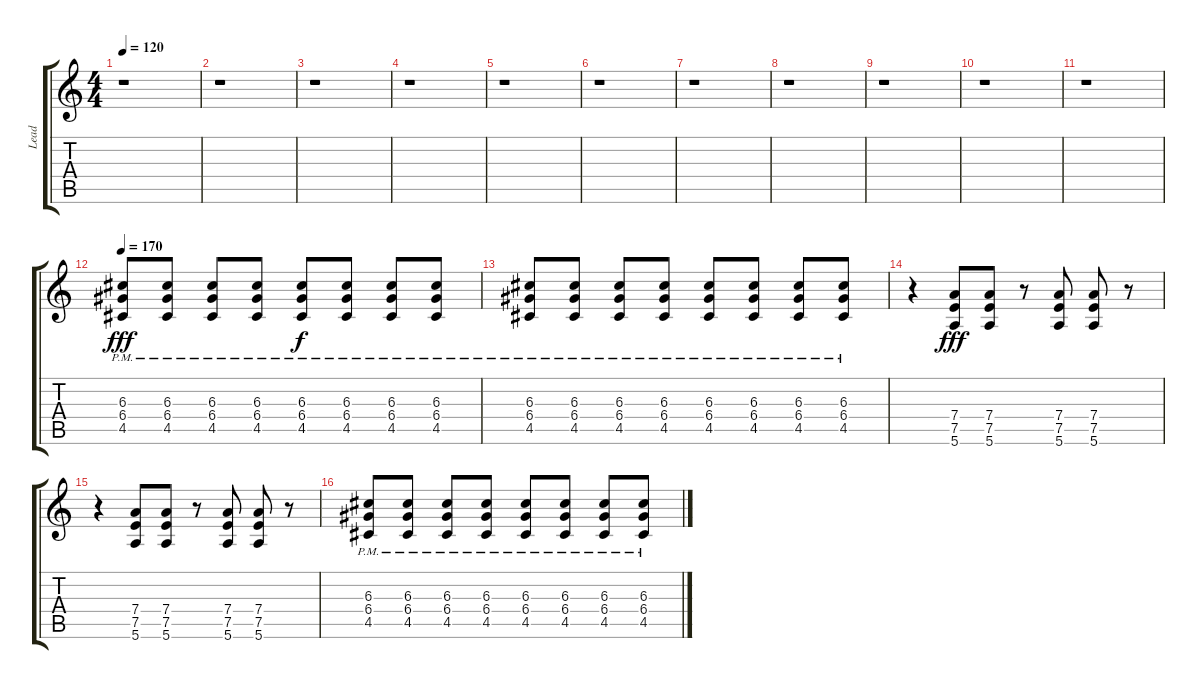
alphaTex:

\track ("Lead" "Lead") {instrument distortionguitar}
\staff {score tabs}
\tuning (E4 B3 G3 D3 A2 E2) {hide}
\ts (4 4)
\tempo 120
\clef g2
\ks c
r.1{dy f} |
r.1 |
r.1 |
r.1 |
r.1 |
r.1 |
r.1 |
r.1 |
r.1 |
r.1 |
r.1 |
\tempo 170
(6.3{pm} 6.4{pm} 4.5{pm}).8{dy fff} (6.3{pm} 6.4{pm} 4.5{pm}).8 (6.3{pm} 6.4{pm} 4.5{pm}).8 (6.3{pm} 6.4{pm} 4.5{pm}).8 (6.3{pm} 6.4{pm} 4.5{pm}).8{dy f} (6.3{pm} 6.4{pm} 4.5{pm}).8 (6.3{pm} 6.4{pm} 4.5{pm}).8 (6.3{pm} 6.4{pm} 4.5{pm}).8 |
(6.3{pm} 6.4{pm} 4.5{pm}).8 (6.3{pm} 6.4{pm} 4.5{pm}).8 (6.3{pm} 6.4{pm} 4.5{pm}).8 (6.3{pm} 6.4{pm} 4.5{pm}).8 (6.3{pm} 6.4{pm} 4.5{pm}).8 (6.3{pm} 6.4{pm} 4.5{pm}).8 (6.3{pm} 6.4{pm} 4.5{pm}).8 (6.3{pm} 6.4{pm} 4.5{pm}).8 |
r.4 (7.4 7.5 5.6).8{dy fff} (7.4 7.5 5.6).8 r.8 (7.4 7.5 5.6).8 (7.4 7.5 5.6).8 r.8 |
r.4 (7.4 7.5 5.6).8 (7.4 7.5 5.6).8 r.8 (7.4 7.5 5.6).8 (7.4 7.5 5.6).8 r.8 |
(6.3{pm} 6.4{pm} 4.5{pm}).8 (6.3{pm} 6.4{pm} 4.5{pm}).8 (6.3{pm} 6.4{pm} 4.5{pm}).8 (6.3{pm} 6.4{pm} 4.5{pm}).8 (6.3{pm} 6.4{pm} 4.5{pm}).8 (6.3{pm} 6.4{pm} 4.5{pm}).8 (6.3{pm} 6.4{pm} 4.5{pm}).8 (6.3{pm} 6.4{pm} 4.5{pm}).8
